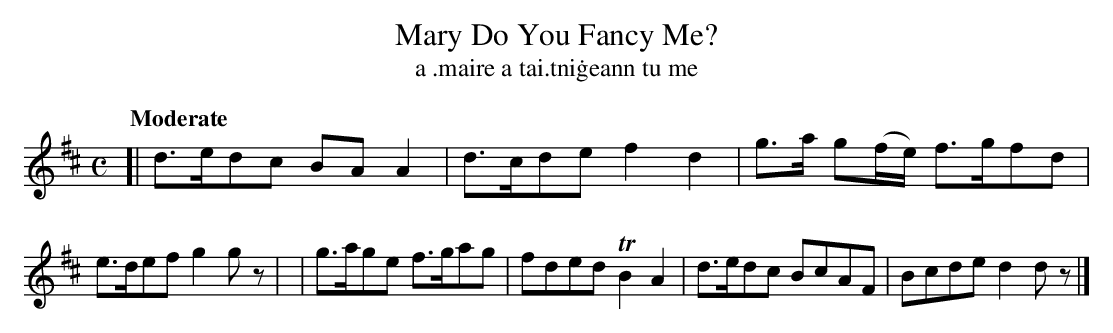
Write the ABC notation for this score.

X:1
T: Mary Do You Fancy Me?
T: a \.maire a tai\.tni\.geann tu me
Q: "Moderate"
M: C
L: 1/8
K: D
[| d>edc BAA2 | d>cde f2d2 | g>a g(f/e/) f>gfd | e>def g2gz |\
|  g>age f>gag | fded TB2A2 | d>edc BcAF | Bcde d2dz |]
